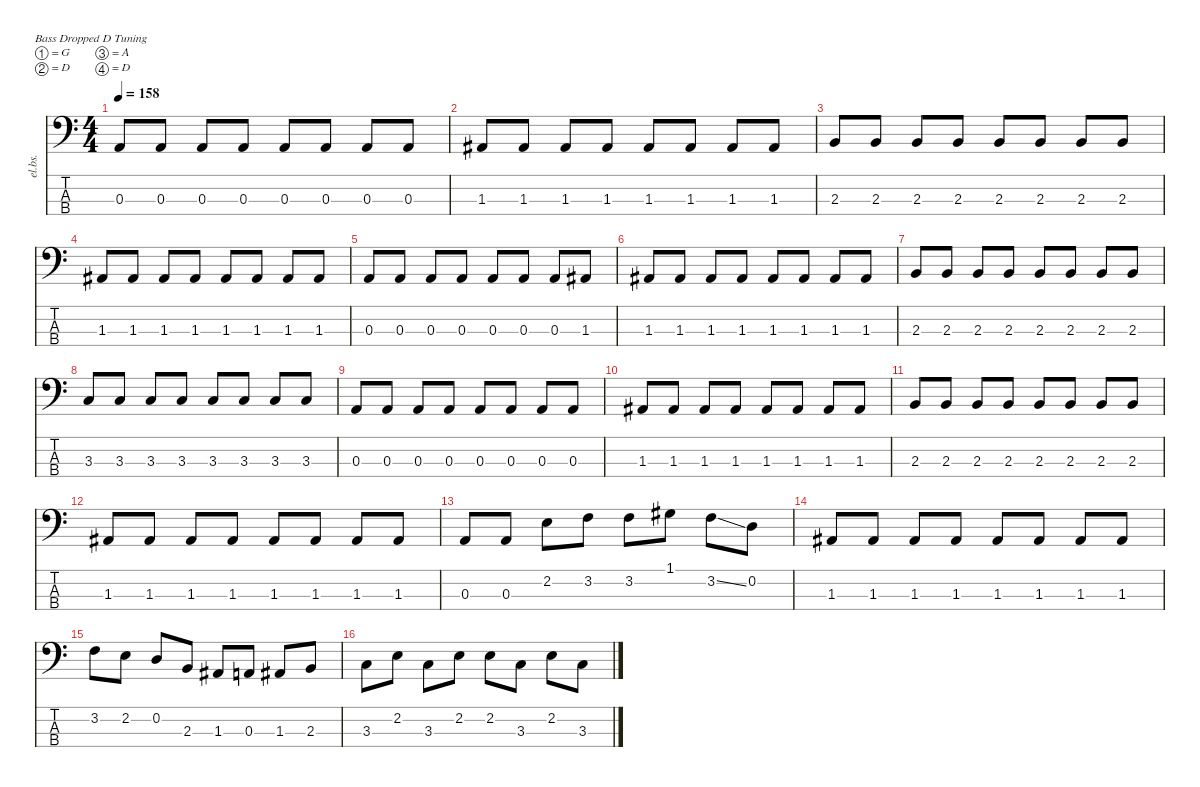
\defaultSystemsLayout 4
\hideDynamics
\bracketExtendMode nobrackets
\otherSystemsTrackNameOrientation horizontal
\track ("Ellefson" "el.bs.") {instrument electricbasspick}
\staff {score tabs}
\tuning (G2 D2 A1 D1)
\ts (4 4)
\tempo 158
\clef f4
\ks c
0.3.8{dy f beam Up} 0.3.8{beam Up} 0.3.8{beam Up} 0.3.8{beam Up} 0.3.8{beam Up} 0.3.8{beam Up} 0.3.8{beam Up} 0.3.8{beam Up} |
1.3{acc #}.8{beam Up} 1.3{acc #}.8{beam Up} 1.3{acc #}.8{beam Up} 1.3{acc #}.8{beam Up} 1.3{acc #}.8{beam Up} 1.3{acc #}.8{beam Up} 1.3{acc #}.8{beam Up} 1.3{acc #}.8{beam Up} |
2.3.8{beam Up} 2.3.8{beam Up} 2.3.8{beam Up} 2.3.8{beam Up} 2.3.8{beam Up} 2.3.8{beam Up} 2.3.8{beam Up} 2.3.8{beam Up} |
1.3{acc #}.8{beam Up} 1.3{acc #}.8{beam Up} 1.3{acc #}.8{beam Up} 1.3{acc #}.8{beam Up} 1.3{acc #}.8{beam Up} 1.3{acc #}.8{beam Up} 1.3{acc #}.8{beam Up} 1.3{acc #}.8{beam Up} |
0.3.8{beam Up} 0.3.8{beam Up} 0.3.8{beam Up} 0.3.8{beam Up} 0.3.8{beam Up} 0.3.8{beam Up} 0.3.8{beam Up} 1.3{acc #}.8{beam Up} |
1.3{acc #}.8{beam Up} 1.3{acc #}.8{beam Up} 1.3{acc #}.8{beam Up} 1.3{acc #}.8{beam Up} 1.3{acc #}.8{beam Up} 1.3{acc #}.8{beam Up} 1.3{acc #}.8{beam Up} 1.3{acc #}.8{beam Up} |
2.3.8{beam Up} 2.3.8{beam Up} 2.3.8{beam Up} 2.3.8{beam Up} 2.3.8{beam Up} 2.3.8{beam Up} 2.3.8{beam Up} 2.3.8{beam Up} |
3.3.8{beam Up} 3.3.8{beam Up} 3.3.8{beam Up} 3.3.8{beam Up} 3.3.8{beam Up} 3.3.8{beam Up} 3.3.8{beam Up} 3.3.8{beam Up} |
0.3.8{beam Up} 0.3.8{beam Up} 0.3.8{beam Up} 0.3.8{beam Up} 0.3.8{beam Up} 0.3.8{beam Up} 0.3.8{beam Up} 0.3.8{beam Up} |
1.3{acc #}.8{beam Up} 1.3{acc #}.8{beam Up} 1.3{acc #}.8{beam Up} 1.3{acc #}.8{beam Up} 1.3{acc #}.8{beam Up} 1.3{acc #}.8{beam Up} 1.3{acc #}.8{beam Up} 1.3{acc #}.8{beam Up} |
2.3.8{beam Up} 2.3.8{beam Up} 2.3.8{beam Up} 2.3.8{beam Up} 2.3.8{beam Up} 2.3.8{beam Up} 2.3.8{beam Up} 2.3.8{beam Up} |
1.3{acc #}.8{beam Up} 1.3{acc #}.8{beam Up} 1.3{acc #}.8{beam Up} 1.3{acc #}.8{beam Up} 1.3{acc #}.8{beam Up} 1.3{acc #}.8{beam Up} 1.3{acc #}.8{beam Up} 1.3{acc #}.8{beam Up} |
0.3.8{beam Up} 0.3.8{beam Up} 2.2.8{beam Down} 3.2.8{beam Down} 3.2.8{beam Down} 1.1{acc #}.8{beam Down} 3.2{ss}.8{beam Down} 0.2.8{beam Down} |
1.3{acc #}.8{beam Up} 1.3{acc #}.8{beam Up} 1.3{acc #}.8{beam Up} 1.3{acc #}.8{beam Up} 1.3{acc #}.8{beam Up} 1.3{acc #}.8{beam Up} 1.3{acc #}.8{beam Up} 1.3{acc #}.8{beam Up} |
3.2.8{beam Down} 2.2.8{beam Down} 0.2.8{beam Up} 2.3.8{beam Up} 1.3{acc #}.8{beam Up} 0.3.8{beam Up} 1.3{acc #}.8{beam Up} 2.3.8{beam Up} |
3.3.8{beam Down} 2.2.8{beam Down} 3.3.8{beam Down} 2.2.8{beam Down} 2.2.8{beam Down} 3.3.8{beam Down} 2.2.8{beam Down} 3.3.8{beam Down}
